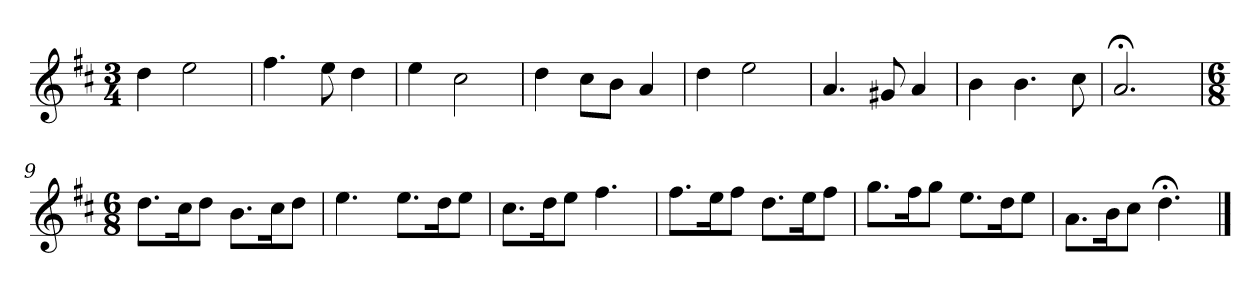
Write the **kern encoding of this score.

**kern
*part1
*staff1
*k[f#c#]
*D:
*M3/4
*MM120
=1
4dd
2ee
=2
4.ff#
8ee
4dd
=3
4ee
2cc#
=4
4dd
8cc#L
8bJ
4a
=5
4dd
2ee
=6
4.a
8g#X
4a
=7
4b
4.b
8cc#
=8
2.a;<
=9
*M6/8
8.ddL
16cc#K
8ddJ
8.bL
16cc#K
8ddJ
=10
4.ee
8.eeL
16ddK
8eeJ
=11
8.cc#L
16ddK
8eeJ
4.ff#
=12
8.ff#L
16eeK
8ff#J
8.ddL
16eeK
8ff#J
=13
8.ggL
16ff#K
8ggJ
8.eeL
16ddK
8eeJ
=14
8.aL
16bK
8cc#J
4.dd;<
==
*-
